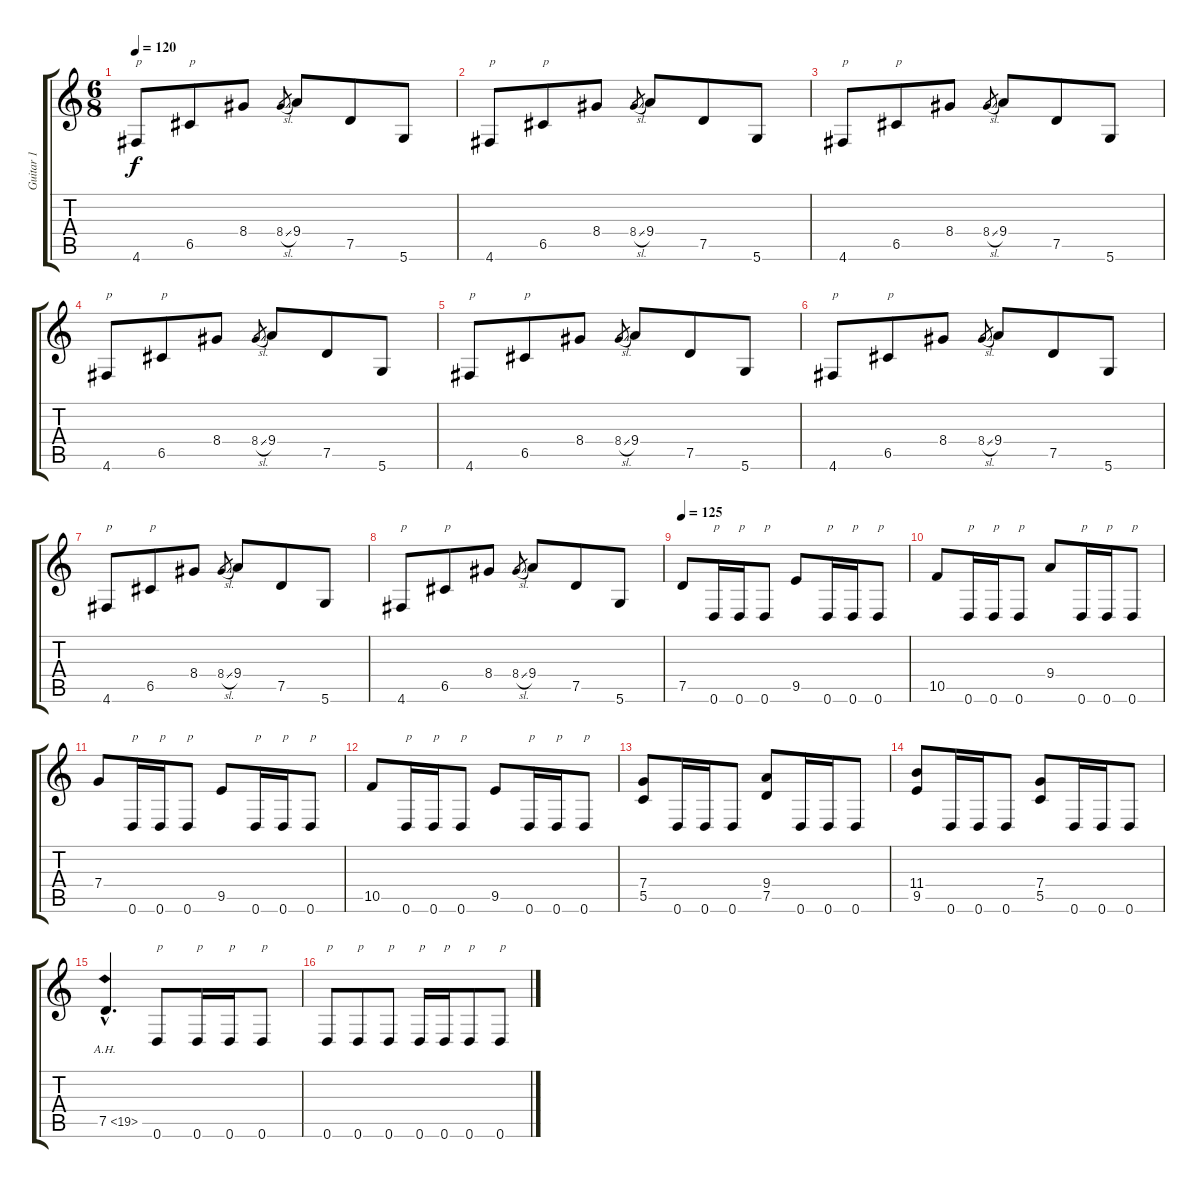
\track ("Guitar 1" "Guitar 1") {instrument distortionguitar}
\staff {score tabs}
\tuning (D4 A3 F3 C3 G2 D2) {hide}
\ts (6 8)
\tempo 120
\clef g2
\ks c
4.6.8{txt "p" dy f} 6.5.8{txt "p"} 8.4.8 8.4{sl}.8{gr} 9.4.8 7.5.8 5.6.8 |
4.6.8{txt "p"} 6.5.8{txt "p"} 8.4.8 8.4{sl}.8{gr} 9.4.8 7.5.8 5.6.8 |
4.6.8{txt "p"} 6.5.8{txt "p"} 8.4.8 8.4{sl}.8{gr} 9.4.8 7.5.8 5.6.8 |
4.6.8{txt "p"} 6.5.8{txt "p"} 8.4.8 8.4{sl}.8{gr} 9.4.8 7.5.8 5.6.8 |
4.6.8{txt "p"} 6.5.8{txt "p"} 8.4.8 8.4{sl}.8{gr} 9.4.8 7.5.8 5.6.8 |
4.6.8{txt "p"} 6.5.8{txt "p"} 8.4.8 8.4{sl}.8{gr} 9.4.8 7.5.8 5.6.8 |
4.6.8{txt "p"} 6.5.8{txt "p"} 8.4.8 8.4{sl}.8{gr} 9.4.8 7.5.8 5.6.8 |
4.6.8{txt "p"} 6.5.8{txt "p"} 8.4.8 8.4{sl}.8{gr} 9.4.8 7.5.8 5.6.8 |
\tempo 125
7.5.8 0.6.16{txt "p"} 0.6.16{txt "p"} 0.6.8{txt "p"} 9.5.8 0.6.16{txt "p"} 0.6.16{txt "p"} 0.6.8{txt "p"} |
10.5.8 0.6.16{txt "p"} 0.6.16{txt "p"} 0.6.8{txt "p"} 9.4.8 0.6.16{txt "p"} 0.6.16{txt "p"} 0.6.8{txt "p"} |
7.4.8 0.6.16{txt "p"} 0.6.16{txt "p"} 0.6.8{txt "p"} 9.5.8 0.6.16{txt "p"} 0.6.16{txt "p"} 0.6.8{txt "p"} |
10.5.8 0.6.16{txt "p"} 0.6.16{txt "p"} 0.6.8{txt "p"} 9.5.8 0.6.16{txt "p"} 0.6.16{txt "p"} 0.6.8{txt "p"} |
(7.4 5.5).8 0.6.16 0.6.16 0.6.8 (9.4 7.5).8 0.6.16 0.6.16 0.6.8 |
(11.4 9.5).8 0.6.16 0.6.16 0.6.8 (7.4 5.5).8 0.6.16 0.6.16 0.6.8 |
7.5{ah 12 hac}.4{d} 0.6.8{txt "p"} 0.6.16{txt "p"} 0.6.16{txt "p"} 0.6.8{txt "p"} |
0.6.8{txt "p"} 0.6.8{txt "p"} 0.6.8{txt "p"} 0.6.16{txt "p"} 0.6.16{txt "p"} 0.6.8{txt "p"} 0.6.8{txt "p"}
